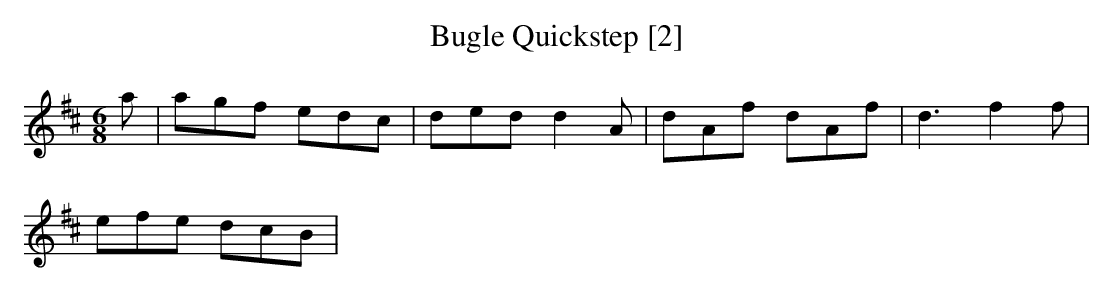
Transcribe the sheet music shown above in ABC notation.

X:1
T:Bugle Quickstep [2]
M:6/8
L:1/8
K:D
a|agf edc|ded d2A|dAf dAf|d3 f2f|
efe dcB|
